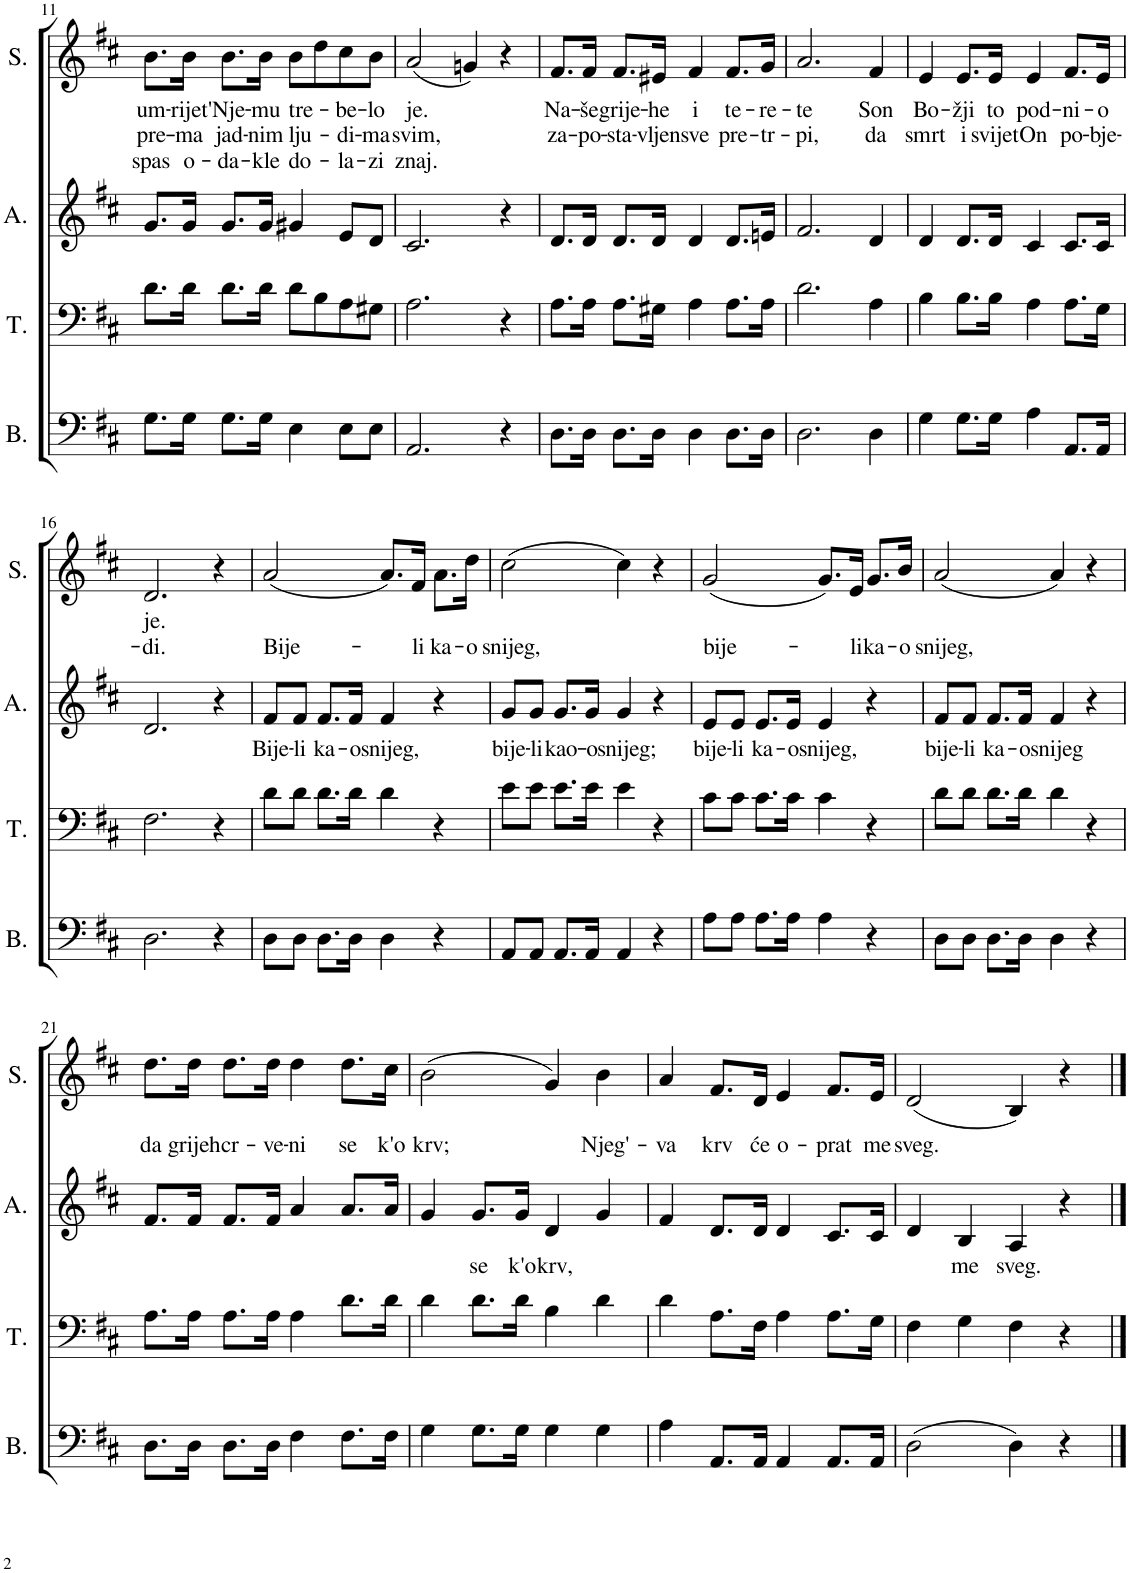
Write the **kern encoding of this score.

**kern	**kern	**kern	**text	**kern	**text	**text	**text
*part4	*part3	*part2	*part2	*part1	*part1	*part1	*part1
*staff4	*staff3	*staff2	*staff2	*staff1	*staff1	*staff1	*staff1
*I"Bass	*I"Tenor	*I"Alto	*	*I"Soprano	*	*	*
*I'B.	*I'T.	*I'A.	*	*I'S.	*	*	*
!!LO:PB:g=z
*clefF4	*clefF4	*clefG2	*	*clefG2	*	*	*
*k[f#c#]	*k[f#c#]	*k[f#c#]	*	*k[f#c#]	*	*	*
*M4/4	*M4/4	*M4/4	*	*M4/4	*	*	*
=11	=11	=11	=11	=11	=11	=11	=11
!	!	!	!	!	!LO:LY:b	!LO:LY:b	!LO:LY:b
8.G\L	8.d\L	8.g/L	.	8.b\L	um-	pre-	spas
!	!	!	!	!	!LO:LY:b	!LO:LY:b	!LO:LY:b
16G\Jk	16d\Jk	16g/Jk	.	16b\Jk	-rijet'	-ma	o-
!	!	!	!	!	!LO:LY:b	!LO:LY:b	!LO:LY:b
8.G\L	8.d\L	8.g/L	.	8.b\L	Nje-	jad-	-da-
!	!	!	!	!	!LO:LY:b	!LO:LY:b	!LO:LY:b
16G\Jk	16d\Jk	16g/Jk	.	16b\Jk	-mu	-nim	-kle
!	!	!	!	!	!LO:LY:b	!LO:LY:b	!LO:LY:b
4E\	8d\L	4g#X/	.	8b\L	tre-	lju-	do-
.	8B\	.	.	8dd\	.	.	.
!	!	!	!	!	!LO:LY:b	!LO:LY:b	!LO:LY:b
8E\L	8A\	8e/L	.	8cc#\	-be-	-di-	-la-
!	!	!	!	!	!LO:LY:b	!LO:LY:b	!LO:LY:b
8E\J	8G#X\J	8d/J	.	8b\J	-lo	-ma	-zi
=12	=12	=12	=12	=12	=12	=12	=12
!	!	!	!	!	!LO:LY:b	!LO:LY:b	!LO:LY:b
2.AA/	2.A\	2.c#/	.	(2a/	je.	svim,	znaj.
.	.	.	.	4gn/)	.	.	.
4r	4r	4r	.	4r	.	.	.
=13	=13	=13	=13	=13	=13	=13	=13
!	!	!	!	!	!LO:LY:b	!LO:LY:b	!
8.D\L	8.A\L	8.d/L	.	8.f#/L	Na-	za-	.
!	!	!	!	!	!LO:LY:b	!LO:LY:b	!
16D\Jk	16A\Jk	16d/Jk	.	16f#/Jk	-še	-po-	.
!	!	!	!	!	!LO:LY:b	!LO:LY:b	!
8.D\L	8.A\L	8.d/L	.	8.f#/L	grije-	-sta-	.
!	!	!	!	!	!LO:LY:b	!LO:LY:b	!
16D\Jk	16G#X\Jk	16d/Jk	.	16e#X/Jk	-he	-vljen	.
!	!	!	!	!	!LO:LY:b	!LO:LY:b	!
4D\	4A\	4d/	.	4f#/	i	sve	.
!	!	!	!	!	!LO:LY:b	!LO:LY:b	!
8.D\L	8.A\L	8.d/L	.	8.f#/L	te-	pre-	.
!	!	!	!	!	!LO:LY:b	!LO:LY:b	!
16D\Jk	16A\Jk	16en/Jk	.	16g/Jk	-re-	-tr-	.
=14	=14	=14	=14	=14	=14	=14	=14
!	!	!	!	!	!LO:LY:b	!LO:LY:b	!
2.D\	2.d\	2.f#/	.	2.a/	-te	-pi,	.
!	!	!	!	!	!LO:LY:b	!LO:LY:b	!
4D\	4A\	4d/	.	4f#/	Son	da	.
=15	=15	=15	=15	=15	=15	=15	=15
!	!	!	!	!	!LO:LY:b	!LO:LY:b	!
4G\	4B\	4d/	.	4e/	Bo-	smrt	.
!	!	!	!	!	!LO:LY:b	!LO:LY:b	!
8.G\L	8.B\L	8.d/L	.	8.e/L	-žji	i	.
!	!	!	!	!	!LO:LY:b	!LO:LY:b	!
16G\Jk	16B\Jk	16d/Jk	.	16e/Jk	to	svijet	.
!	!	!	!	!	!LO:LY:b	!LO:LY:b	!
4A\	4A\	4c#/	.	4e/	pod-	On	.
!	!	!	!	!	!LO:LY:b	!LO:LY:b	!
8.AA/L	8.A\L	8.c#/L	.	8.f#/L	-ni-	po-	.
!	!	!	!	!	!LO:LY:b	!LO:LY:b	!
16AA/Jk	16G\Jk	16c#/Jk	.	16e/Jk	-o	-bje-	.
!!LO:LB:g=z
=16	=16	=16	=16	=16	=16	=16	=16
!	!	!	!	!	!LO:LY:b	!LO:LY:b	!
2.D\	2.F#\	2.d/	.	2.d/	je.	-di.	.
4r	4r	4r	.	4r	.	.	.
=17	=17	=17	=17	=17	=17	=17	=17
!	!	!	!LO:LY:b	!	!	!LO:LY:b	!
8D\L	8d\L	8f#/L	Bije-	(2a/	.	Bije-	.
!	!	!	!LO:LY:b	!	!	!	!
8D\J	8d\J	8f#/J	-li	.	.	.	.
!	!	!	!LO:LY:b	!	!	!	!
8.D\L	8.d\L	8.f#/L	ka-	.	.	.	.
!	!	!	!LO:LY:b	!	!	!	!
16D\Jk	16d\Jk	16f#/Jk	-o	.	.	.	.
!	!	!	!LO:LY:b	!	!	!	!
4D\	4d\	4f#/	snijeg,	8.a/L)	.	.	.
!	!	!	!	!	!	!LO:LY:b	!
.	.	.	.	16f#/Jk	.	-li	.
!	!	!	!	!	!	!LO:LY:b	!
4r	4r	4r	.	8.a\L	.	ka-	.
!	!	!	!	!	!	!LO:LY:b	!
.	.	.	.	16dd\Jk	.	-o	.
=18	=18	=18	=18	=18	=18	=18	=18
!	!	!	!LO:LY:b	!	!	!LO:LY:b	!
8AA/L	8e\L	8g/L	bije-	(2cc#\	.	snijeg,	.
!	!	!	!LO:LY:b	!	!	!	!
8AA/J	8e\J	8g/J	-li	.	.	.	.
!	!	!	!LO:LY:b	!	!	!	!
8.AA/L	8.e\L	8.g/L	kao-	.	.	.	.
!	!	!	!LO:LY:b	!	!	!	!
16AA/Jk	16e\Jk	16g/Jk	-o	.	.	.	.
!	!	!	!LO:LY:b	!	!	!	!
4AA/	4e\	4g/	snijeg;	4cc#\)	.	.	.
4r	4r	4r	.	4r	.	.	.
=19	=19	=19	=19	=19	=19	=19	=19
!	!	!	!LO:LY:b	!	!	!LO:LY:b	!
8A\L	8c#\L	8e/L	bije-	(2g/	.	bije-	.
!	!	!	!LO:LY:b	!	!	!	!
8A\J	8c#\J	8e/J	-li	.	.	.	.
!	!	!	!LO:LY:b	!	!	!	!
8.A\L	8.c#\L	8.e/L	ka-	.	.	.	.
!	!	!	!LO:LY:b	!	!	!	!
16A\Jk	16c#\Jk	16e/Jk	-o	.	.	.	.
!	!	!	!LO:LY:b	!	!	!	!
4A\	4c#\	4e/	snijeg,	8.g/L)	.	.	.
!	!	!	!	!	!	!LO:LY:b	!
.	.	.	.	16e/Jk	.	-li	.
!	!	!	!	!	!	!LO:LY:b	!
4r	4r	4r	.	8.g/L	.	ka-	.
!	!	!	!	!	!	!LO:LY:b	!
.	.	.	.	16b/Jk	.	-o	.
=20	=20	=20	=20	=20	=20	=20	=20
!	!	!	!LO:LY:b	!	!	!LO:LY:b	!
8D\L	8d\L	8f#/L	bije-	(2a/	.	snijeg,	.
!	!	!	!LO:LY:b	!	!	!	!
8D\J	8d\J	8f#/J	-li	.	.	.	.
!	!	!	!LO:LY:b	!	!	!	!
8.D\L	8.d\L	8.f#/L	ka-	.	.	.	.
!	!	!	!LO:LY:b	!	!	!	!
16D\Jk	16d\Jk	16f#/Jk	-o	.	.	.	.
!	!	!	!LO:LY:b	!	!	!	!
4D\	4d\	4f#/	snijeg	4a/)	.	.	.
4r	4r	4r	.	4r	.	.	.
!!LO:LB:g=z
=21	=21	=21	=21	=21	=21	=21	=21
!	!	!	!	!	!	!LO:LY:b	!
8.D\L	8.A\L	8.f#/L	.	8.dd\L	.	da	.
!	!	!	!	!	!	!LO:LY:b	!
16D\Jk	16A\Jk	16f#/Jk	.	16dd\Jk	.	grijeh	.
!	!	!	!	!	!	!LO:LY:b	!
8.D\L	8.A\L	8.f#/L	.	8.dd\L	.	cr-	.
!	!	!	!	!	!	!LO:LY:b	!
16D\Jk	16A\Jk	16f#/Jk	.	16dd\Jk	.	-ve-	.
!	!	!	!	!	!	!LO:LY:b	!
4F#\	4A\	4a/	.	4dd\	.	-ni	.
!	!	!	!	!	!	!LO:LY:b	!
8.F#\L	8.d\L	8.a/L	.	8.dd\L	.	se	.
!	!	!	!	!	!	!LO:LY:b	!
16F#\Jk	16d\Jk	16a/Jk	.	16cc#\Jk	.	k'o	.
=22	=22	=22	=22	=22	=22	=22	=22
!	!	!	!	!	!	!LO:LY:b	!
4G\	4d\	4g/	.	(2b\	.	krv;	.
!	!	!	!LO:LY:b	!	!	!	!
8.G\L	8.d\L	8.g/L	se	.	.	.	.
!	!	!	!LO:LY:b	!	!	!	!
16G\Jk	16d\Jk	16g/Jk	k'o	.	.	.	.
!	!	!	!LO:LY:b	!	!	!	!
4G\	4B\	4d/	krv,	4g/)	.	.	.
!	!	!	!	!	!	!LO:LY:b	!
4G\	4d\	4g/	.	4b\	.	Njeg'-	.
=23	=23	=23	=23	=23	=23	=23	=23
!	!	!	!	!	!	!LO:LY:b	!
4A\	4d\	4f#/	.	4a/	.	-va	.
!	!	!	!	!	!	!LO:LY:b	!
8.AA/L	8.A\L	8.d/L	.	8.f#/L	.	krv	.
!	!	!	!	!	!	!LO:LY:b	!
16AA/Jk	16F#\Jk	16d/Jk	.	16d/Jk	.	će	.
!	!	!	!	!	!	!LO:LY:b	!
4AA/	4A\	4d/	.	4e/	.	o-	.
!	!	!	!	!	!	!LO:LY:b	!
8.AA/L	8.A\L	8.c#/L	.	8.f#/L	.	-prat	.
!	!	!	!	!	!	!LO:LY:b	!
16AA/Jk	16G\Jk	16c#/Jk	.	16e/Jk	.	me	.
=24	=24	=24	=24	=24	=24	=24	=24
!	!	!	!	!	!	!LO:LY:b	!
(2D\	4F#\	4d/	.	(2d/	.	sveg.	.
!	!	!	!LO:LY:b	!	!	!	!
.	4G\	4B/	me	.	.	.	.
!	!	!	!LO:LY:b	!	!	!	!
4D\)	4F#\	4A/	sveg.	4B/)	.	.	.
4r	4r	4r	.	4r	.	.	.
==	==	==	==	==	==	==	==
*-	*-	*-	*-	*-	*-	*-	*-
